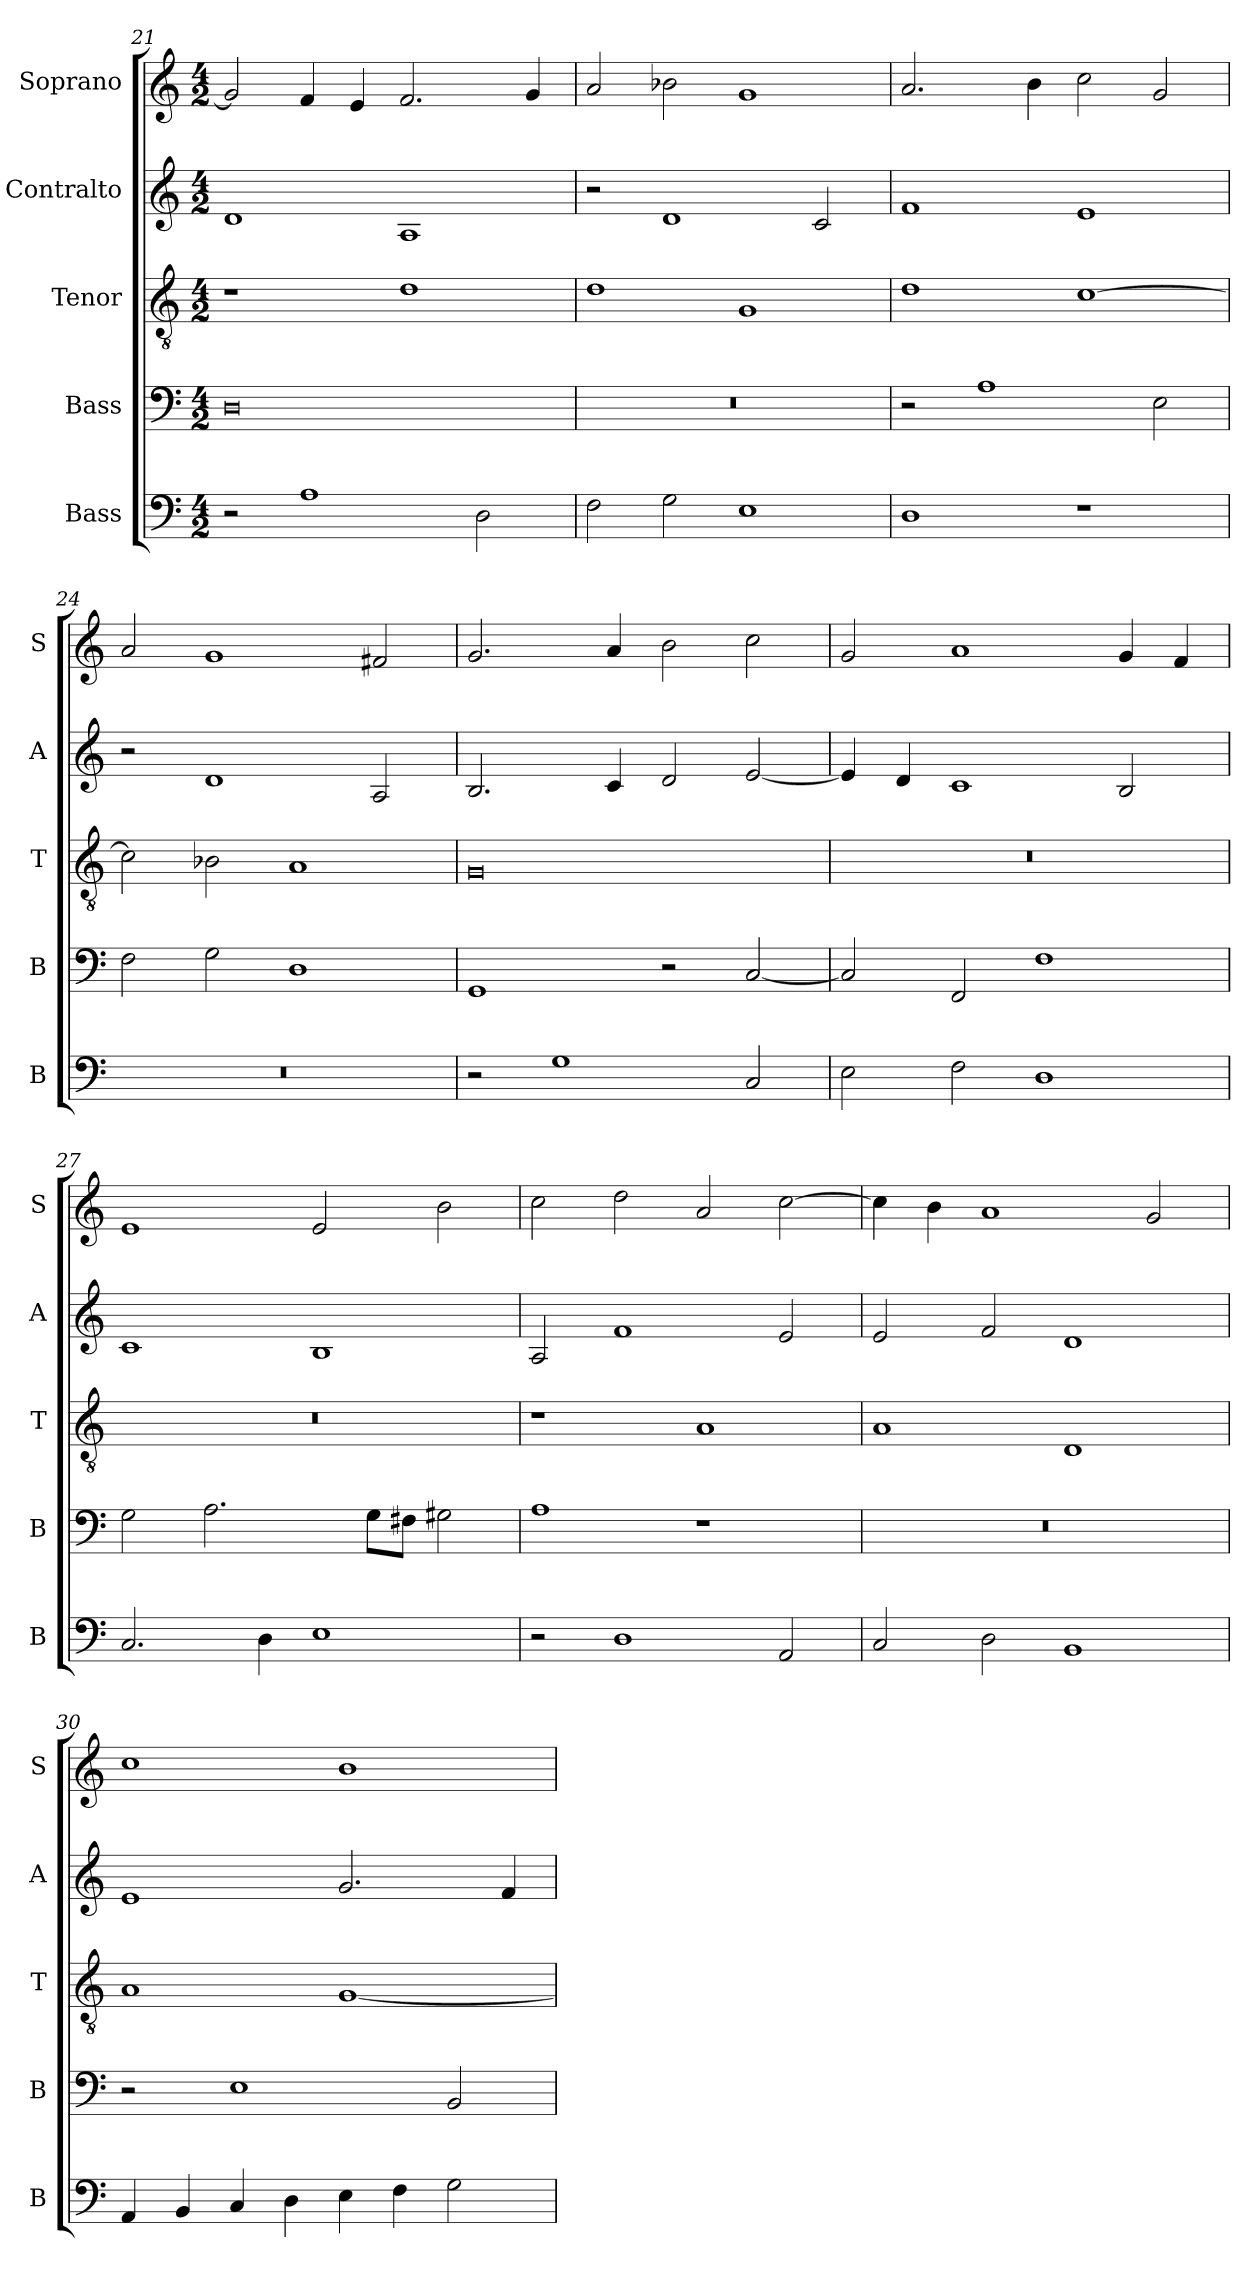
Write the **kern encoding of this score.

**kern	**kern	**kern	**kern	**kern
*part5	*part4	*part3	*part2	*part1
*staff5	*staff4	*staff3	*staff2	*staff1
*I"Bass	*I"Bass	*I"Tenor	*I"Contralto	*I"Soprano
*I'B	*I'B	*I'T	*I'A	*I'S
*clefF4	*clefF4	*clefGv2	*clefG2	*clefG2
*k[]	*k[]	*k[]	*k[]	*k[]
*D:dor	*D:dor	*D:dor	*D:dor	*D:dor
*M4/2	*M4/2	*M4/2	*M4/2	*M4/2
=21	=21	=21	=21	=21
2r	0D	1r	1d	2g]
1A	.	.	.	4f
.	.	.	.	4e
.	.	1d	1A	2.f
2D	.	.	.	.
.	.	.	.	4g
=22	=22	=22	=22	=22
2F	0r	1d	2r	2a
2G	.	.	1d	2b-X
1E	.	1G	.	1g
.	.	.	2c	.
=23	=23	=23	=23	=23
1D	2r	1d	1f	2.a
.	1A	.	.	.
.	.	.	.	4b
1r	.	[1c	1e	2cc
.	2E	.	.	2g
=24	=24	=24	=24	=24
0r	2F	2c]	2r	2a
.	2G	2B-X	1d	1g
.	1D	1A	.	.
.	.	.	2A	2f#X
=25	=25	=25	=25	=25
2r	1GG	0G	2.B	2.g
1G	.	.	.	.
.	.	.	4c	4a
.	2r	.	2d	2b
2C	[2C	.	[2e	2cc
=26	=26	=26	=26	=26
2E	2C]	0r	4e]	2g
.	.	.	4d	.
2F	2FF	.	1c	1a
1D	1F	.	.	.
.	.	.	2B	4g
.	.	.	.	4f
=27	=27	=27	=27	=27
2.C	2G	0r	1c	1e
.	2.A	.	.	.
4D	.	.	.	.
1E	.	.	1B	2e
.	8G\L	.	.	.
.	8F#X\J	.	.	.
.	2G#X	.	.	2b
=28	=28	=28	=28	=28
2r	1A	1r	2A	2cc
1D	.	.	1f	2dd
.	1r	1A	.	2a
2AA	.	.	2e	[2cc
=29	=29	=29	=29	=29
2C	0r	1A	2e	4cc]
.	.	.	.	4b
2D	.	.	2f	1a
1BB	.	1D	1d	.
.	.	.	.	2g
=30	=30	=30	=30	=30
4AA	2r	1A	1e	1cc
4BB	.	.	.	.
4C	1E	.	.	.
4D	.	.	.	.
4E	.	[1G	2.g	1b
4F	.	.	.	.
2G	2BB	.	.	.
.	.	.	4f	.
=	=	=	=	=
*-	*-	*-	*-	*-
